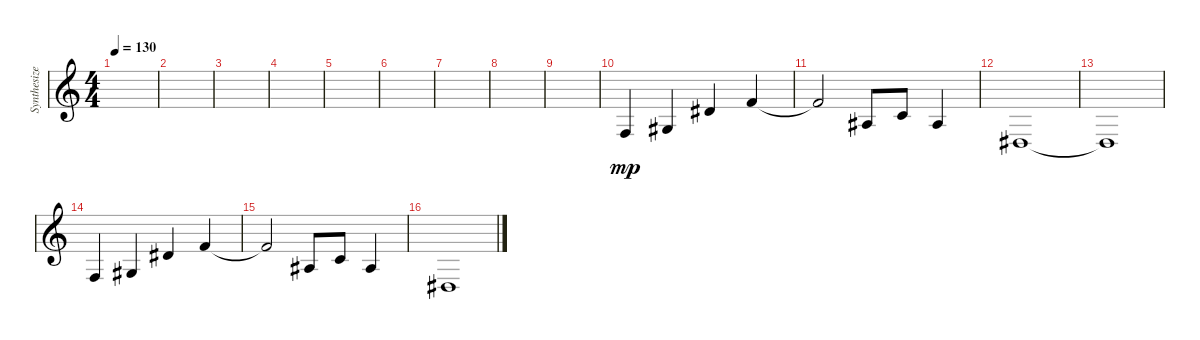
\track ("Synthesizer" "Synthesize") {instrument fx1rain}
\staff {score}
\tuning (E4 B3 G3 D3 A2 E2 B1) {hide}
\ts (4 4)
\tempo 130
\clef g2
\ks c
|
|
|
|
|
|
|
|
|
3.4.4{dy mp} 1.3.4 4.2.4 1.1.4 |
1.1{t}.2 3.3.8 1.2.8 3.3.4 |
1.4.1 |
1.4{t}.1 |
3.4.4 1.3.4 4.2.4 1.1.4 |
1.1{t}.2 3.3.8 1.2.8 3.3.4 |
1.4.1
